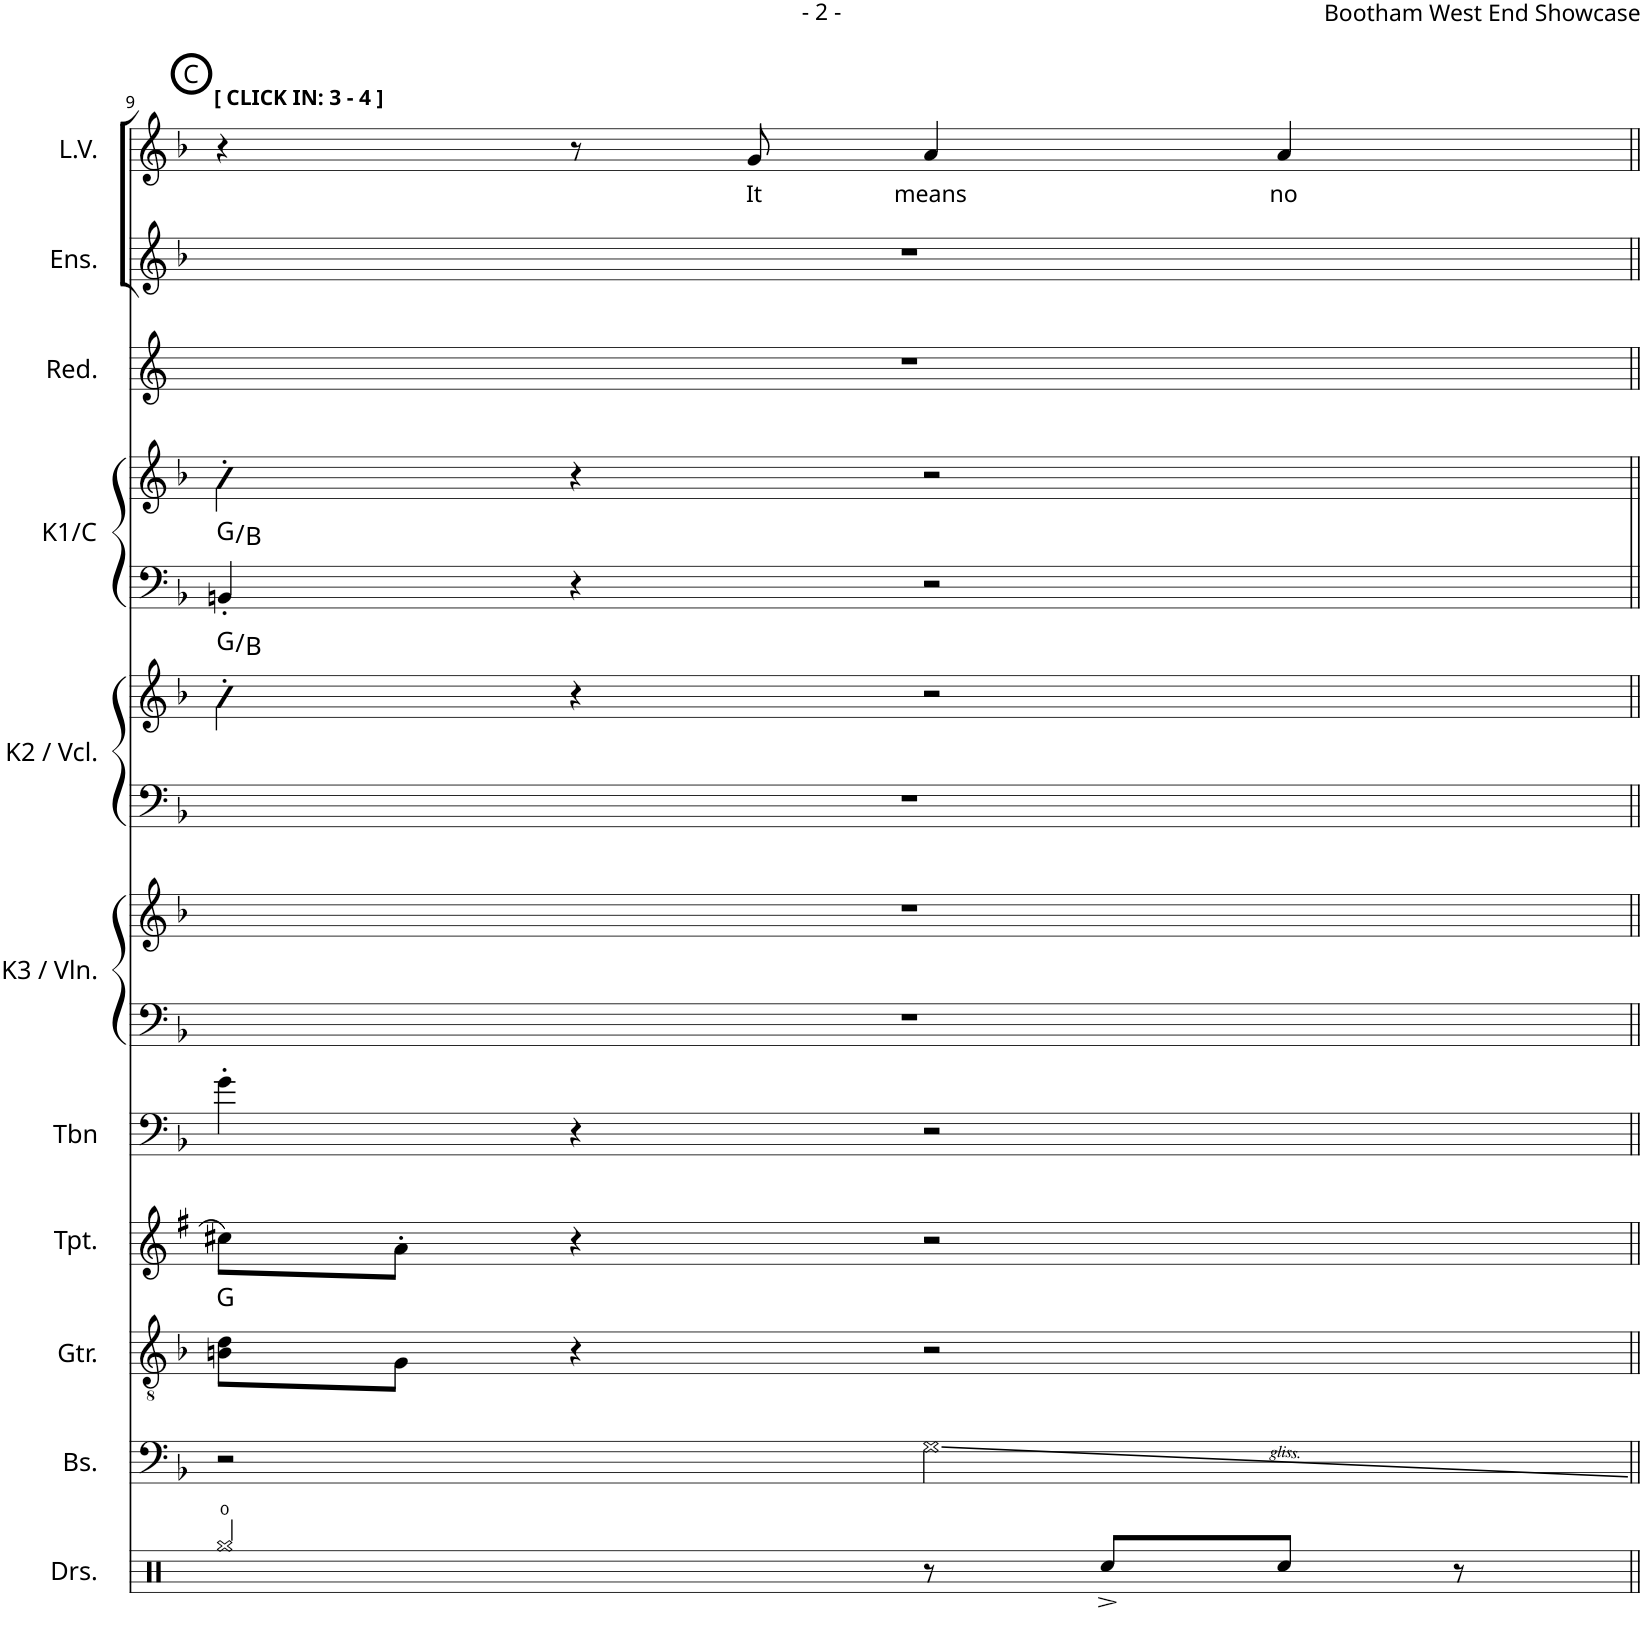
**kern	**kern	**kern	**harte	**kern	**kern	**kern	**kern	**kern	**kern	**harte	**kern	**kern	**harte	**kern	**kern	**kern	**text
*part11	*part10	*part9	*part9	*part8	*part7	*part6	*part6	*part5	*part5	*part5	*part4	*part4	*part4	*part3	*part2	*part1	*part1
*staff14	*staff13	*staff12	*	*staff11	*staff10	*staff9	*staff8	*staff7	*staff6	*	*staff5	*staff4	*	*staff3	*staff2	*staff1	*staff1
*I"Drums	*I"Bass	*I"Guitar	*	*I"Trumpet	*I"Trombone	*I"Keyboard 3 / Violin	*	*I"Keyboard 2 / Cello	*	*	*I"Keys 1 / Cond.	*	*	*I"Reduction	*I"Ensemble	*I"Lead Vocal	*
*I'Drs.	*I'Bs.	*I'Gtr.	*	*I'Tpt.	*I'Tbn	*I'K3 / Vln.	*	*	*	*	*I'K1/C	*	*	*I'Red.	*I'Ens.	*I'L.V.	*
!!LO:PB:g=z
*clefX	*clefF4	*clefGv2	*	*clefG2	*clefF4	*clefF4	*clefG2	*clefF4	*clefG2	*	*clefF4	*clefG2	*	*clefG2	*clefG2	*clefG2	*
*	*ITrd7c12	*	*	*ITrd1c2	*	*	*	*	*	*	*	*	*	*	*	*	*
*k[]	*k[b-]	*k[b-]	*	*k[f#]	*k[b-]	*k[b-]	*k[b-]	*k[b-]	*k[b-]	*	*k[b-]	*k[b-]	*	*k[]	*k[b-]	*k[b-]	*
*M4/4	*M4/4	*M4/4	*	*M4/4	*M4/4	*M4/4	*M4/4	*M4/4	*M4/4	*	*M4/4	*M4/4	*	*M4/4	*M4/4	*M4/4	*
!!LO:REH:place=s1:a:cj:enc=circle:fs=12:t=C
=9	=9	=9	=9	=9	=9	=9	=9	=9	=9	=9	=9	=9	=9	=9	=9	=9	=9
!	!	!	!	!	!	!	!	!	!	!	!	!	!	!	!	!LO:TX:a:B:t=[ CLICK IN&colon; 3 - 4 ]	!
2Rgg/	2r	8Bn\ 8d\L	G:maj	8cc#X\L	4g'\	1r	1r	1r	4b-'\	G:maj/3	4BBn'/	4b-'\	G:maj/3	1r	1r	4r	.
.	.	8G\J	.	8a'\J	.	.	.	.	.	.	.	.	.	.	.	.	.
.	.	4r	.	4r	4r	.	.	.	4r	.	4r	4r	.	.	.	8r	.
!	!	!	!	!	!	!	!	!	!	!	!	!	!	!	!	!	!LO:LY:b
.	.	.	.	.	.	.	.	.	.	.	.	.	.	.	.	8g/	It
!	!	!	!	!	!	!	!	!	!	!	!	!	!	!	!	!	!LO:LY:b
8r	2G\	2r	.	2r	2r	.	.	.	2r	.	2r	2r	.	.	.	4a/	means
8Rcc^/L	.	.	.	.	.	.	.	.	.	.	.	.	.	.	.	.	.
!	!	!	!	!	!	!	!	!	!	!	!	!	!	!	!	!	!LO:LY:b
8Rcc/J	.	.	.	.	.	.	.	.	.	.	.	.	.	.	.	4a/	no
8r	.	.	.	.	.	.	.	.	.	.	.	.	.	.	.	.	.
=||	=||	=||	=||	=||	=||	=||	=||	=||	=||	=||	=||	=||	=||	=||	=||	=||	=||
*-	*-	*-	*-	*-	*-	*-	*-	*-	*-	*-	*-	*-	*-	*-	*-	*-	*-
